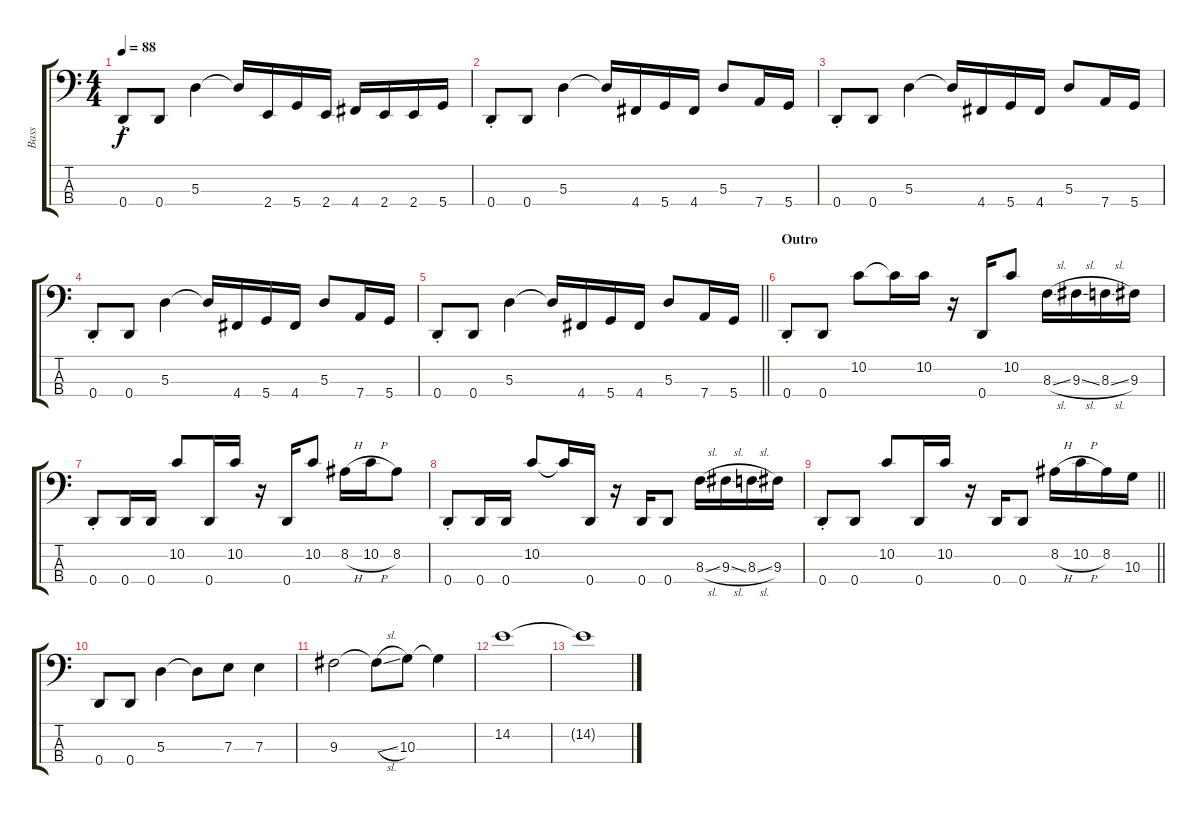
\track ("Bass" "Bass") {instrument electricbassfinger}
\staff {score tabs}
\tuning (G2 D2 A1 D1) {hide}
\ts (4 4)
\tempo 88
\clef f4
\ks c
0.4{st}.8{dy f} 0.4.8 5.3.4 5.3{t}.16 2.4.16 5.4.16 2.4.16 4.4.16 2.4.16 2.4.16 5.4.16 |
0.4{st}.8 0.4.8 5.3.4 5.3{t}.16 4.4.16 5.4.16 4.4.16 5.3.8 7.4.16 5.4.16 |
0.4{st}.8 0.4.8 5.3.4 5.3{t}.16 4.4.16 5.4.16 4.4.16 5.3.8 7.4.16 5.4.16 |
0.4{st}.8 0.4.8 5.3.4 5.3{t}.16 4.4.16 5.4.16 4.4.16 5.3.8 7.4.16 5.4.16 |
\barLineRight lightlight
0.4{st}.8 0.4.8 5.3.4 5.3{t}.16 4.4.16 5.4.16 4.4.16 5.3.8 7.4.16 5.4.16 |
\section ("" "Outro")
0.4{st}.8 0.4.8 10.2.8 10.2{t}.16 10.2.16 r.16 0.4.16 10.2.8 8.3{sl}.16 9.3{sl}.16 8.3{sl}.16 9.3.16 |
0.4{st}.8 0.4.16 0.4.16 10.2.8 0.4.16 10.2.16 r.16 0.4.16 10.2.8 8.2{h}.16 10.2{h}.16 8.2.8 |
0.4{st}.8 0.4.16 0.4.16 10.2.8 10.2{t}.16 0.4.16 r.16 0.4.16 0.4.8 8.3{sl}.16 9.3{sl}.16 8.3{sl}.16 9.3.16 |
\barLineRight lightlight
0.4{st}.8 0.4.8 10.2.8 0.4.16 10.2.16 r.16 0.4.16 0.4.8 8.2{h}.16 10.2{h}.16 8.2.16 10.3.16 |
0.4.8 0.4.8 5.3.4 5.3{t}.8 7.3.8 7.3.4 |
9.3.2 9.3{sl t}.8 10.3.8 10.3{t}.4 |
14.2.1{volume 0} |
14.2{t}.1
